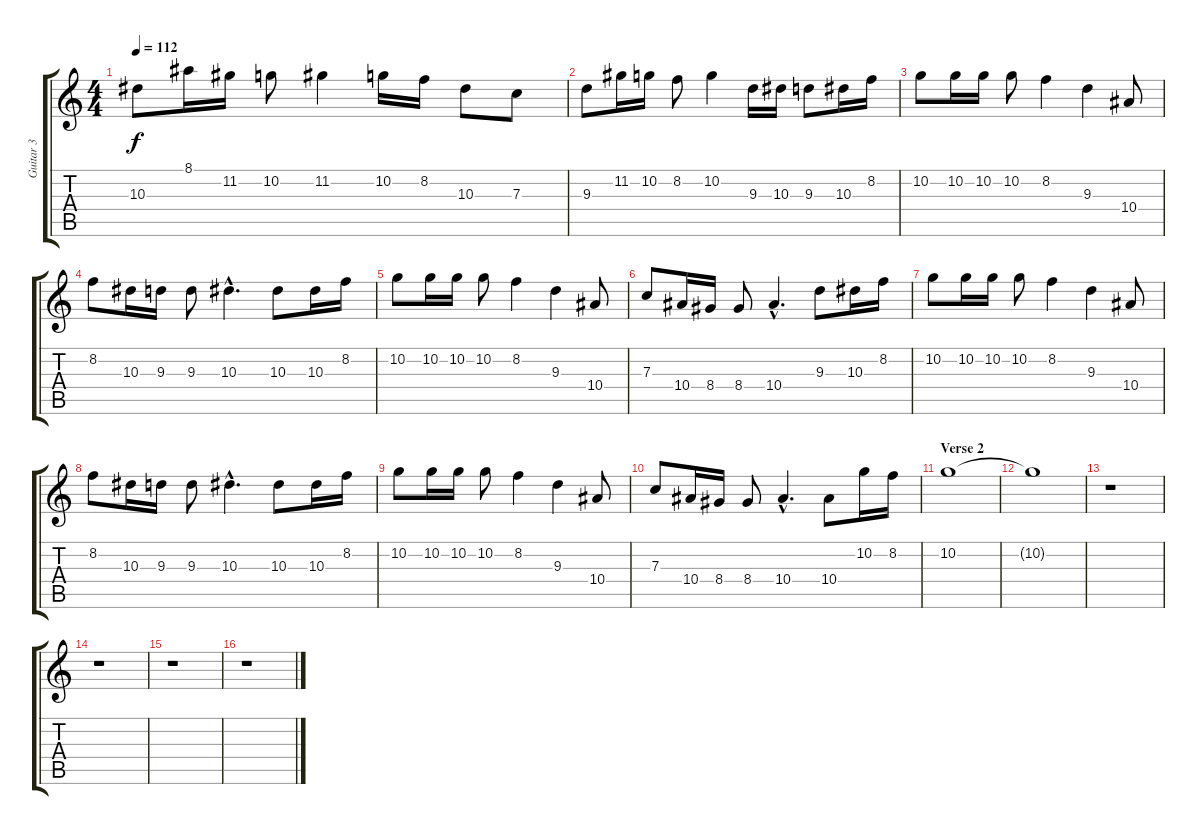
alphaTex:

\track ("Guitar 3" "Guitar 3") {instrument distortionguitar}
\staff {score tabs}
\tuning (D4 A3 F3 C3 G2 D2) {hide}
\ts (4 4)
\tempo 112
\clef g2
\ks c
10.3.8{dy f} 8.1.16 11.2.16 10.2.8 11.2.4 10.2.16 8.2.16 10.3.8 7.3.8 |
9.3.8 11.2.16 10.2.16 8.2.8 10.2.4 9.3.16 10.3.16 9.3.8 10.3.16 8.2.16 |
10.2.8 10.2.16 10.2.16 10.2.8 8.2.4 9.3.4 10.4.8 |
8.2.8 10.3.16 9.3.16 9.3.8 10.3{hac}.4{d} 10.3.8 10.3.16 8.2.16 |
10.2.8 10.2.16 10.2.16 10.2.8 8.2.4 9.3.4 10.4.8 |
7.3.8 10.4.16 8.4.16 8.4.8 10.4{hac}.4{d} 9.3.8 10.3.16 8.2.16 |
10.2.8 10.2.16 10.2.16 10.2.8 8.2.4 9.3.4 10.4.8 |
8.2.8 10.3.16 9.3.16 9.3.8 10.3{hac}.4{d} 10.3.8 10.3.16 8.2.16 |
10.2.8 10.2.16 10.2.16 10.2.8 8.2.4 9.3.4 10.4.8 |
7.3.8 10.4.16 8.4.16 8.4.8 10.4{hac}.4{d} 10.4.8 10.2.16 8.2.16 |
\section ("" "Verse 2")
10.2.1 |
10.2{t}.1 |
r.1 |
r.1 |
r.1 |
r.1
